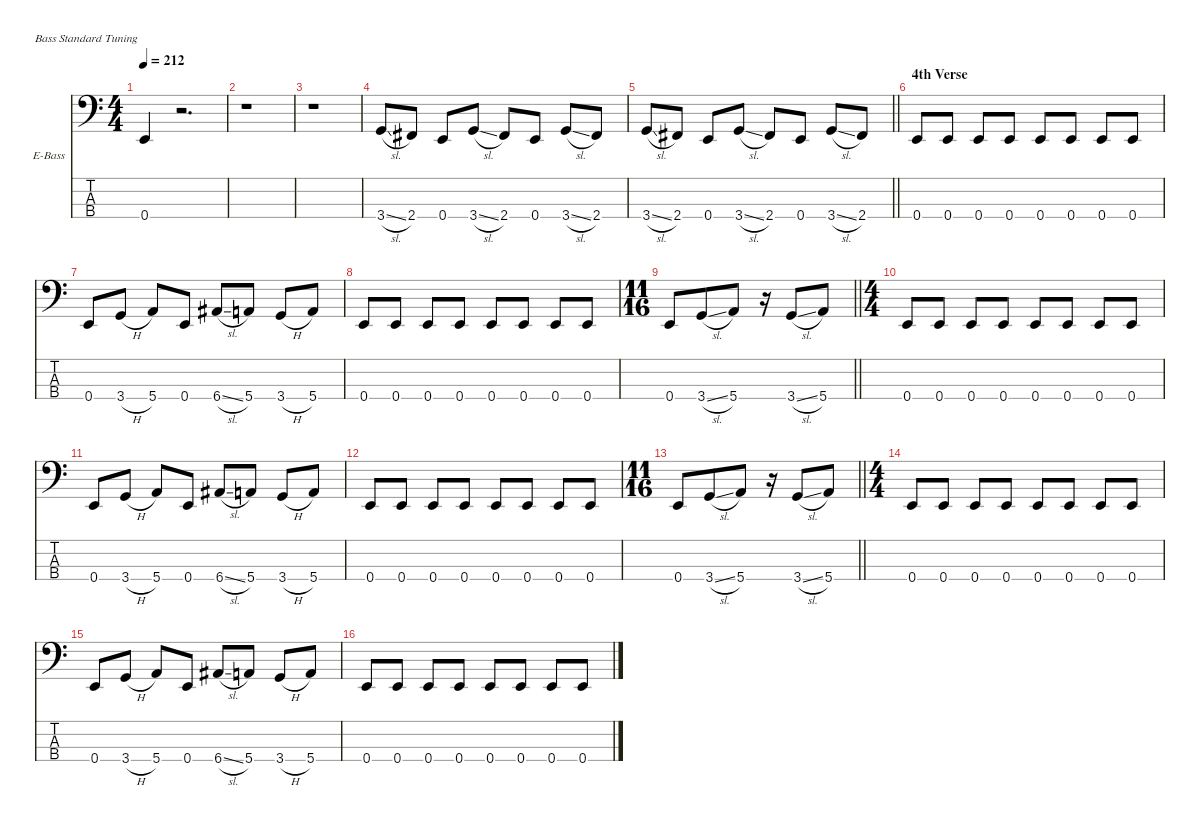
\hideDynamics
\bracketExtendMode nobrackets
\firstSystemTrackNameOrientation horizontal
\otherSystemsTrackNameOrientation horizontal
\track ("Cliff Burton" "E-Bass") {instrument electricbassfinger}
\staff {score tabs}
\tuning (G2 D2 A1 E1)
\ts (4 4)
\tempo 212
\clef f4
\ks c
0.4.4{dy fff beam Up} r.2{d beam Up} |
r.1{beam Down} |
r.1{beam Down} |
3.4{sl}.8{beam Up} 2.4{acc #}.8{beam Up} 0.4.8{beam Up} 3.4{sl}.8{beam Up} 2.4{acc #}.8{beam Up} 0.4.8{beam Up} 3.4{sl}.8{beam Up} 2.4{acc #}.8{beam Up} |
\barLineRight lightlight
3.4{sl}.8{beam Up} 2.4{acc #}.8{beam Up} 0.4.8{beam Up} 3.4{sl}.8{beam Up} 2.4{acc #}.8{beam Up} 0.4.8{beam Up} 3.4{sl}.8{beam Up} 2.4{acc #}.8{beam Up} |
\section ("" "4th Verse")
0.4.8{beam Up} 0.4.8{beam Up} 0.4.8{beam Up} 0.4.8{beam Up} 0.4.8{beam Up} 0.4.8{beam Up} 0.4.8{beam Up} 0.4.8{beam Up} |
0.4.8{beam Up} 3.4{h}.8{beam Up} 5.4.8{beam Up} 0.4.8{beam Up} 6.4{sl acc #}.8{beam Up} 5.4.8{beam Up} 3.4{h}.8{beam Up} 5.4.8{beam Up} |
0.4.8{beam Up} 0.4.8{beam Up} 0.4.8{beam Up} 0.4.8{beam Up} 0.4.8{beam Up} 0.4.8{beam Up} 0.4.8{beam Up} 0.4.8{beam Up} |
\ts (11 16)
\beaming (8 3 2)
\barLineRight lightlight
0.4.8{beam Up} 3.4{sl}.8{beam Up} 5.4.8{beam Up} r.16{beam Up} 3.4{sl}.8{beam Up} 5.4.8{beam Up} |
\ts (4 4)
\beaming (8 2 2 2 2)
0.4.8{beam Up} 0.4.8{beam Up} 0.4.8{beam Up} 0.4.8{beam Up} 0.4.8{beam Up} 0.4.8{beam Up} 0.4.8{beam Up} 0.4.8{beam Up} |
0.4.8{beam Up} 3.4{h}.8{beam Up} 5.4.8{beam Up} 0.4.8{beam Up} 6.4{sl acc #}.8{beam Up} 5.4.8{beam Up} 3.4{h}.8{beam Up} 5.4.8{beam Up} |
0.4.8{beam Up} 0.4.8{beam Up} 0.4.8{beam Up} 0.4.8{beam Up} 0.4.8{beam Up} 0.4.8{beam Up} 0.4.8{beam Up} 0.4.8{beam Up} |
\ts (11 16)
\beaming (8 3 2)
\barLineRight lightlight
0.4.8{beam Up} 3.4{sl}.8{beam Up} 5.4.8{beam Up} r.16{beam Up} 3.4{sl}.8{beam Up} 5.4.8{beam Up} |
\ts (4 4)
\beaming (8 2 2 2 2)
0.4.8{beam Up} 0.4.8{beam Up} 0.4.8{beam Up} 0.4.8{beam Up} 0.4.8{beam Up} 0.4.8{beam Up} 0.4.8{beam Up} 0.4.8{beam Up} |
0.4.8{beam Up} 3.4{h}.8{beam Up} 5.4.8{beam Up} 0.4.8{beam Up} 6.4{sl acc #}.8{beam Up} 5.4.8{beam Up} 3.4{h}.8{beam Up} 5.4.8{beam Up} |
0.4.8{beam Up} 0.4.8{beam Up} 0.4.8{beam Up} 0.4.8{beam Up} 0.4.8{beam Up} 0.4.8{beam Up} 0.4.8{beam Up} 0.4.8{beam Up}
